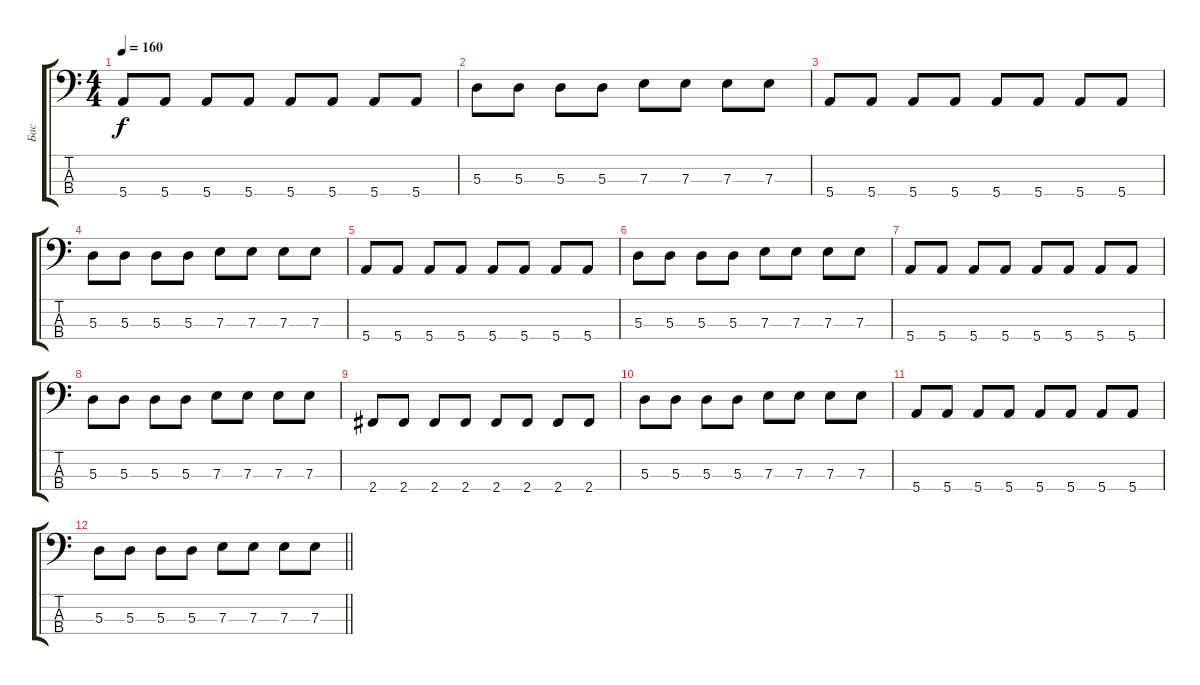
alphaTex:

\track ("Бас" "Бас") {instrument electricbassfinger}
\staff {score tabs}
\tuning (G2 D2 A1 E1) {hide}
\ts (4 4)
\tempo 160
\clef f4
\ks c
5.4.8{dy f} 5.4.8 5.4.8 5.4.8 5.4.8 5.4.8 5.4.8 5.4.8 |
5.3.8 5.3.8 5.3.8 5.3.8 7.3.8 7.3.8 7.3.8 7.3.8 |
5.4.8 5.4.8 5.4.8 5.4.8 5.4.8 5.4.8 5.4.8 5.4.8 |
5.3.8 5.3.8 5.3.8 5.3.8 7.3.8 7.3.8 7.3.8 7.3.8 |
5.4.8 5.4.8 5.4.8 5.4.8 5.4.8 5.4.8 5.4.8 5.4.8 |
5.3.8 5.3.8 5.3.8 5.3.8 7.3.8 7.3.8 7.3.8 7.3.8 |
5.4.8 5.4.8 5.4.8 5.4.8 5.4.8 5.4.8 5.4.8 5.4.8 |
5.3.8 5.3.8 5.3.8 5.3.8 7.3.8 7.3.8 7.3.8 7.3.8 |
2.4.8 2.4.8 2.4.8 2.4.8 2.4.8 2.4.8 2.4.8 2.4.8 |
5.3.8 5.3.8 5.3.8 5.3.8 7.3.8 7.3.8 7.3.8 7.3.8 |
5.4.8 5.4.8 5.4.8 5.4.8 5.4.8 5.4.8 5.4.8 5.4.8 |
\barLineRight lightlight
5.3.8 5.3.8 5.3.8 5.3.8 7.3.8 7.3.8 7.3.8 7.3.8
